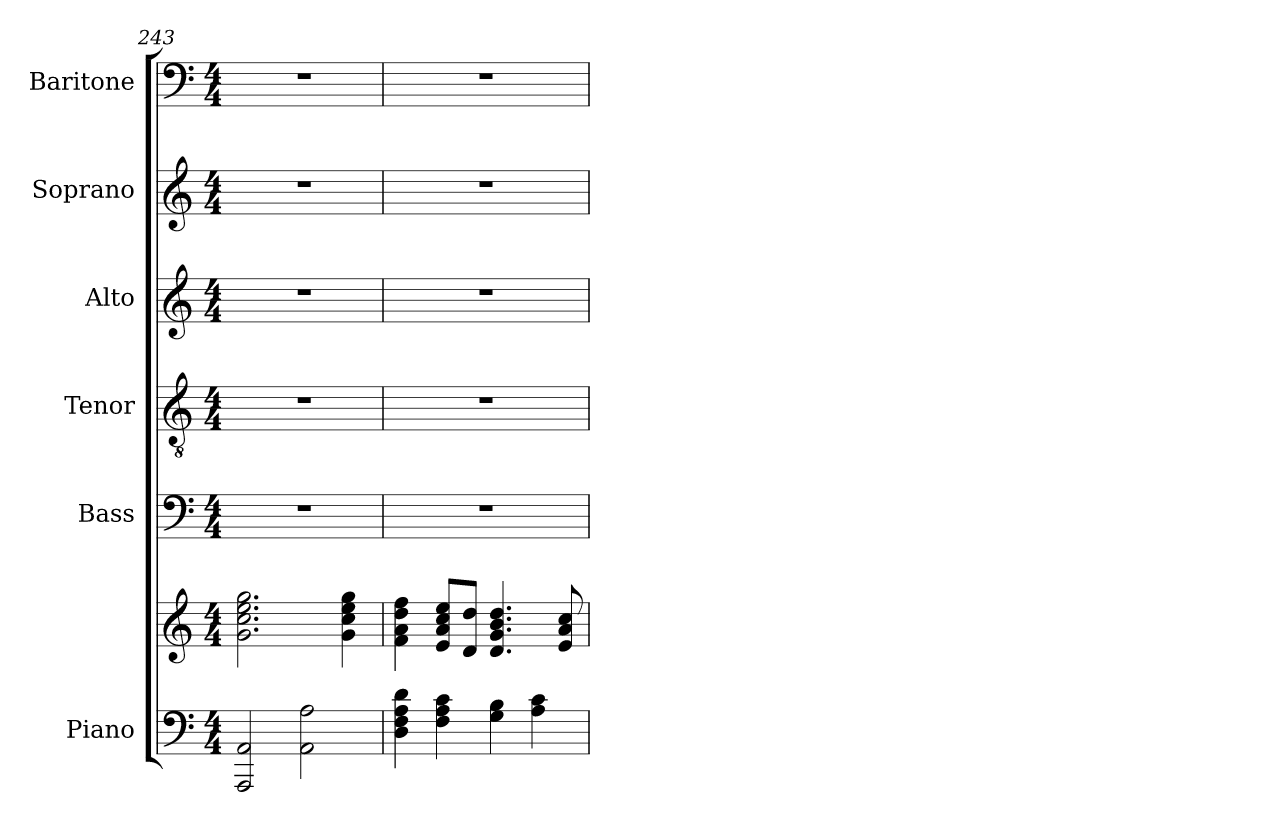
**kern	**kern	**kern	**kern	**kern	**kern	**kern
*part6	*part6	*part5	*part4	*part3	*part2	*part1
*staff7	*staff6	*staff5	*staff4	*staff3	*staff2	*staff1
*I"Piano	*	*I"Bass	*I"Tenor	*I"Alto	*I"Soprano	*I"Baritone
*	*	*I'B	*I'T	*I'A	*I'S	*
*clefF4	*clefG2	*clefF4	*clefGv2	*clefG2	*clefG2	*clefF4
*k[]	*k[]	*k[]	*k[]	*k[]	*k[]	*k[]
*M4/4	*M4/4	*M4/4	*M4/4	*M4/4	*M4/4	*M4/4
=243	=243	=243	=243	=243	=243	=243
2AAA/ 2AA/	2.g\ 2.cc\ 2.ee\ 2.gg\	1r	1r	1r	1r	1r
2AA\ 2A\	.	.	.	.	.	.
.	4g\ 4cc\ 4ee\ 4gg\	.	.	.	.	.
=244	=244	=244	=244	=244	=244	=244
4D\ 4F\ 4A\ 4d\	4f\ 4a\ 4dd\ 4ff\	1r	1r	1r	1r	1r
4F\ 4A\ 4c\	8e/ 8a/ 8cc/ 8ee/L	.	.	.	.	.
.	8d/ 8dd/J	.	.	.	.	.
4G\ 4B\	4.d/ 4.g/ 4.b/ 4.dd/	.	.	.	.	.
4A\ 4c\	.	.	.	.	.	.
.	8e/ 8a/ 8cc/	.	.	.	.	.
=	=	=	=	=	=	=
*-	*-	*-	*-	*-	*-	*-
